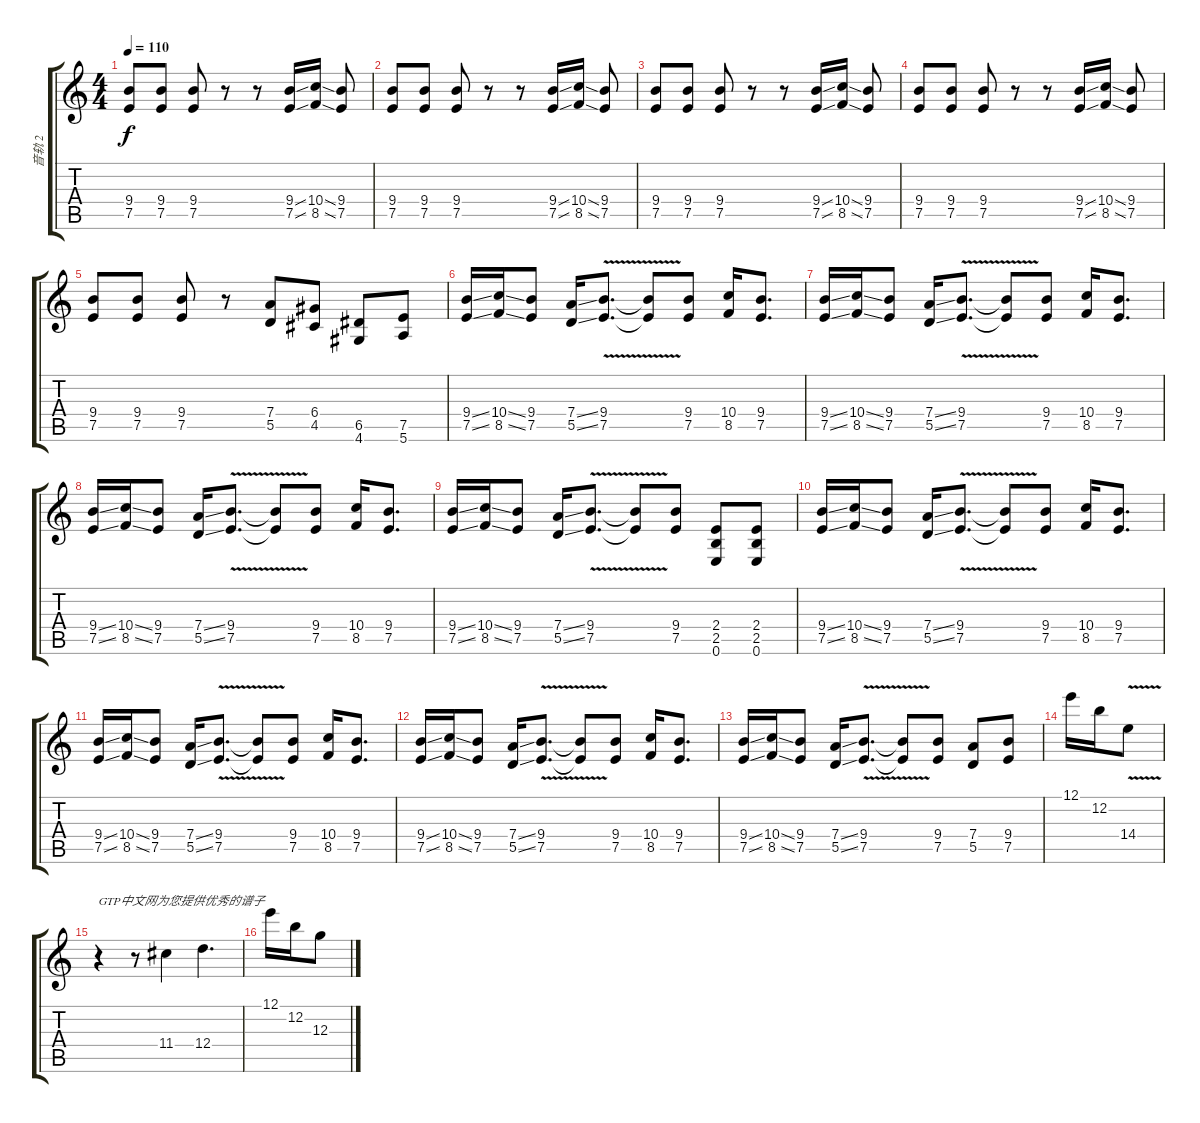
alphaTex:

\track ("音轨 2" "音轨 2") {instrument acousticguitarsteel}
\staff {score tabs}
\tuning (E4 B3 G3 D3 A2 E2) {hide}
\ts (4 4)
\tempo 110
\clef g2
\ks c
(9.4 7.5).8{dy f} (9.4 7.5).8 (9.4 7.5).8 r.8 r.8 (9.4{ss} 7.5{ss}).16 (10.4{ss} 8.5{ss}).16 (9.4 7.5).8 |
(9.4 7.5).8 (9.4 7.5).8 (9.4 7.5).8 r.8 r.8 (9.4{ss} 7.5{ss}).16 (10.4{ss} 8.5{ss}).16 (9.4 7.5).8 |
(9.4 7.5).8 (9.4 7.5).8 (9.4 7.5).8 r.8 r.8 (9.4{ss} 7.5{ss}).16 (10.4{ss} 8.5{ss}).16 (9.4 7.5).8 |
(9.4 7.5).8 (9.4 7.5).8 (9.4 7.5).8 r.8 r.8 (9.4{ss} 7.5{ss}).16 (10.4{ss} 8.5{ss}).16 (9.4 7.5).8 |
(9.4 7.5).8 (9.4 7.5).8 (9.4 7.5).8 r.8 (7.4 5.5).8 (6.4 4.5).8 (6.5 4.6).8 (7.5 5.6).8 |
(9.4{ss} 7.5{ss}).16 (10.4{ss} 8.5{ss}).16 (9.4 7.5).8 (7.4{ss} 5.5{ss}).16 (9.4{v} 7.5{v}).8{d} (9.4{v t} 7.5{v t}).8 (9.4 7.5).8 (10.4 8.5).16 (9.4 7.5).8{d} |
(9.4{ss} 7.5{ss}).16 (10.4{ss} 8.5{ss}).16 (9.4 7.5).8 (7.4{ss} 5.5{ss}).16 (9.4{v} 7.5{v}).8{d} (9.4{v t} 7.5{v t}).8 (9.4 7.5).8 (10.4 8.5).16 (9.4 7.5).8{d} |
(9.4{ss} 7.5{ss}).16 (10.4{ss} 8.5{ss}).16 (9.4 7.5).8 (7.4{ss} 5.5{ss}).16 (9.4{v} 7.5{v}).8{d} (9.4{v t} 7.5{v t}).8 (9.4 7.5).8 (10.4 8.5).16 (9.4 7.5).8{d} |
(9.4{ss} 7.5{ss}).16 (10.4{ss} 8.5{ss}).16 (9.4 7.5).8 (7.4{ss} 5.5{ss}).16 (9.4{v} 7.5{v}).8{d} (9.4{v t} 7.5{v t}).8 (9.4 7.5).8 (2.4 2.5 0.6).8 (2.4 2.5 0.6).8 |
(9.4{ss} 7.5{ss}).16 (10.4{ss} 8.5{ss}).16 (9.4 7.5).8 (7.4{ss} 5.5{ss}).16 (9.4{v} 7.5{v}).8{d} (9.4{v t} 7.5{v t}).8 (9.4 7.5).8 (10.4 8.5).16 (9.4 7.5).8{d} |
(9.4{ss} 7.5{ss}).16 (10.4{ss} 8.5{ss}).16 (9.4 7.5).8 (7.4{ss} 5.5{ss}).16 (9.4{v} 7.5{v}).8{d} (9.4{v t} 7.5{v t}).8 (9.4 7.5).8 (10.4 8.5).16 (9.4 7.5).8{d} |
(9.4{ss} 7.5{ss}).16 (10.4{ss} 8.5{ss}).16 (9.4 7.5).8 (7.4{ss} 5.5{ss}).16 (9.4{v} 7.5{v}).8{d} (9.4{v t} 7.5{v t}).8 (9.4 7.5).8 (10.4 8.5).16 (9.4 7.5).8{d} |
(9.4{ss} 7.5{ss}).16 (10.4{ss} 8.5{ss}).16 (9.4 7.5).8 (7.4{ss} 5.5{ss}).16 (9.4{v} 7.5{v}).8{d} (9.4{v t} 7.5{v t}).8 (9.4 7.5).8 (7.4 5.5).8 (9.4 7.5).8 |
12.1.16 12.2.16 14.4{v}.8 |
r.4{txt "GTP中文网为您提供优秀的谱子"} r.8 11.4.4 12.4.4{d} |
12.1.16 12.2.16 12.3.8
